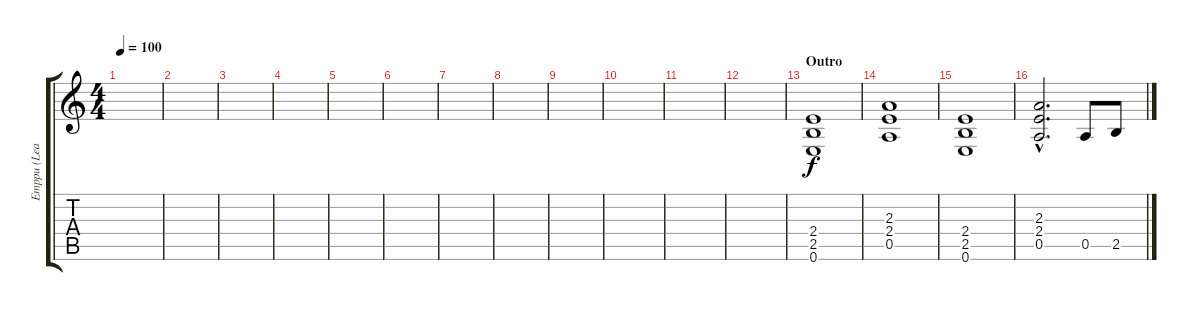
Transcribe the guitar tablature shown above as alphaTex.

\track ("Emppu (Lead)" "Emppu (Lea") {instrument distortionguitar}
\staff {score tabs}
\tuning (E4 B3 G3 D3 A2 E2) {hide}
\ts (4 4)
\tempo 100
\clef g2
\ks c
|
|
|
|
|
|
|
|
|
|
|
|
\section ("" "Outro")
(2.4 2.5 0.6).1{volume 13 balance 8} |
(2.3 2.4 0.5).1 |
(2.4 2.5 0.6).1 |
(2.3{hac} 2.4{hac} 0.5{hac}).2{d} 0.5.8 2.5.8
